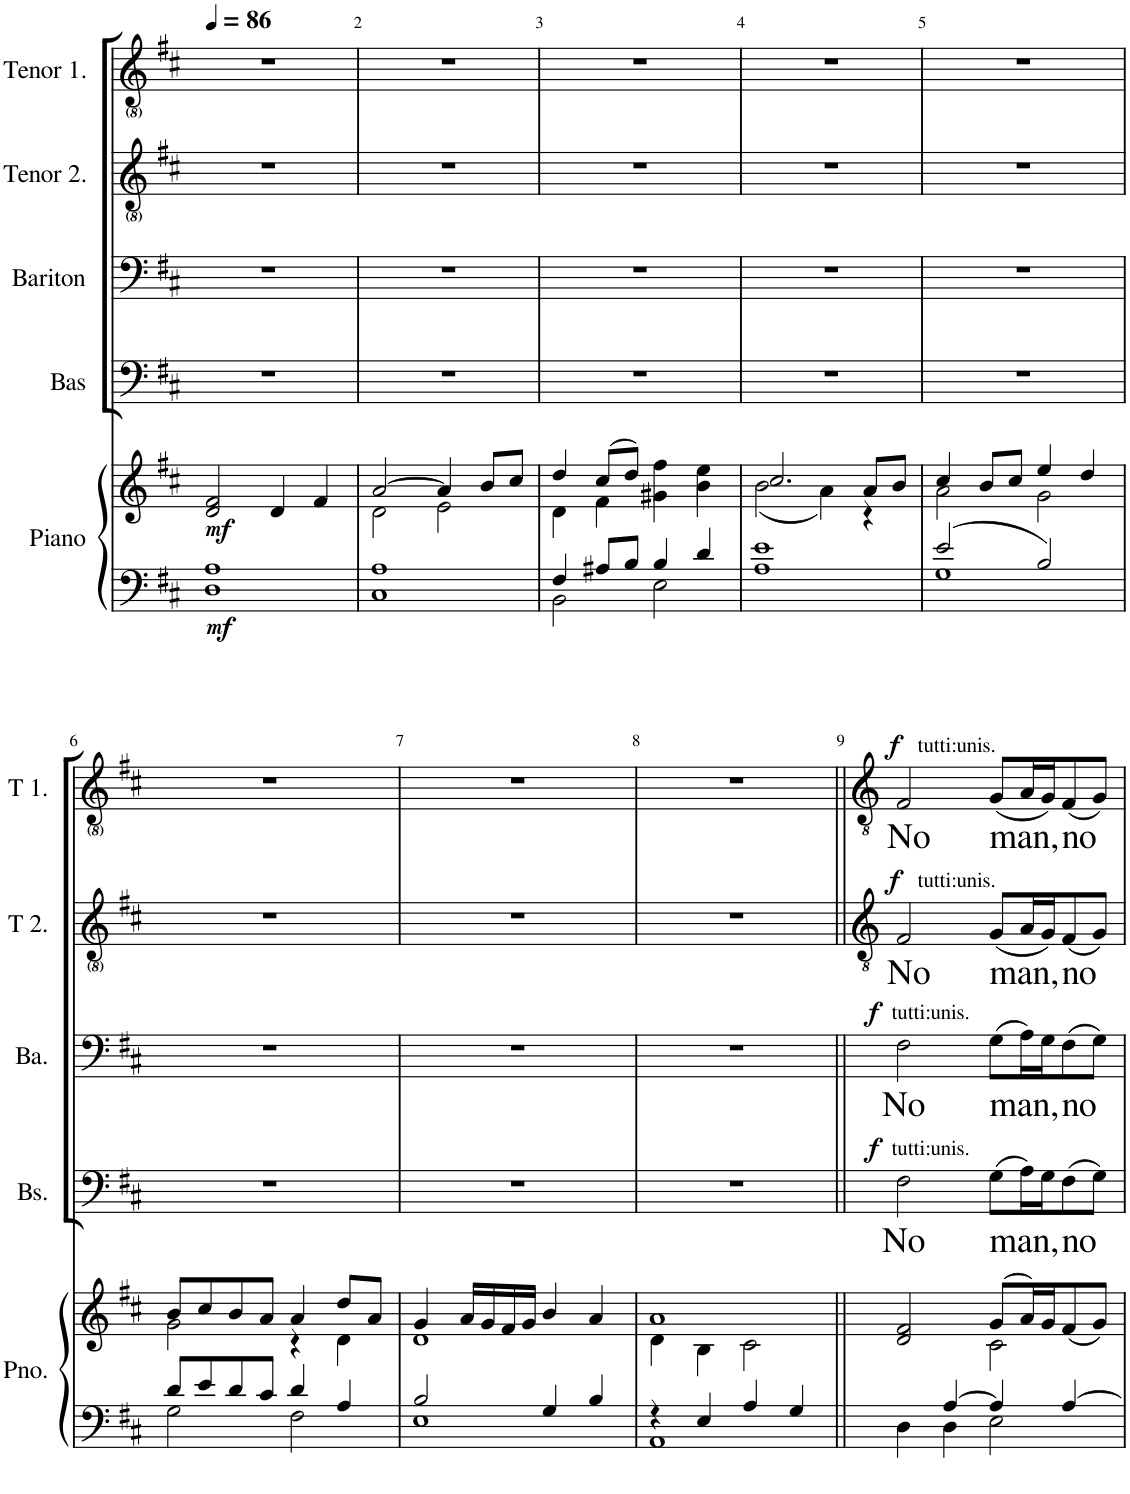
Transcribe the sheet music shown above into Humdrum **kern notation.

**kern	**kern	**dynam	**kern	**text	**dynam	**kern	**text	**dynam	**kern	**text	**dynam	**kern	**text	**dynam
*part5	*part5	*part5	*part4	*part4	*part4	*part3	*part3	*part3	*part2	*part2	*part2	*part1	*part1	*part1
*staff6	*staff5	*staff5/6	*staff4	*staff4	*staff4	*staff3	*staff3	*staff3	*staff2	*staff2	*staff2	*staff1	*staff1	*staff1
*I"Piano	*	*	*I"Bas	*	*	*I"Bariton	*	*	*I"Tenor 2.	*	*	*I"Tenor 1.	*	*
*I'Pno.	*	*	*I'Bs.	*	*	*I'Ba.	*	*	*I'T 2.	*	*	*I'T 1.	*	*
*clefF4	*clefG2	*	*clefF4	*	*	*clefF4	*	*	*clefG2	*	*	*clefG2	*	*
*k[f#c#]	*k[f#c#]	*	*k[f#c#]	*	*	*k[f#c#]	*	*	*k[f#c#]	*	*	*k[f#c#]	*	*
=1	=1	=1	=1	=1	=1	=1	=1	=1	=1	=1	=1	=1	=1	=1
*^	*	*	*	*	*	*	*	*	*	*	*	*	*	*
!	!	!	!LO:DY:b=2	!	!	!	!	!	!	!	!	!	!	!	!
!	!	!	!LO:DY:n=1:b	!	!	!	!	!	!	!	!	!	!	!	!
1A	1D	2d/ 2f#/	mf mf	1r	.	.	1r	.	.	1r	.	.	1r	.	.
.	.	4d/	.	.	.	.	.	.	.	.	.	.	.	.	.
.	.	4f#/	.	.	.	.	.	.	.	.	.	.	.	.	.
=2	=2	=2	=2	=2	=2	=2	=2	=2	=2	=2	=2	=2	=2	=2	=2
*	*	*^	*	*	*	*	*	*	*	*	*	*	*	*	*
1A	1C#	[2a/	2d\	.	1r	.	.	1r	.	.	1r	.	.	1r	.	.
.	.	4a/]	2e\	.	.	.	.	.	.	.	.	.	.	.	.	.
.	.	8b/L	.	.	.	.	.	.	.	.	.	.	.	.	.	.
.	.	8cc#/J	.	.	.	.	.	.	.	.	.	.	.	.	.	.
=3	=3	=3	=3	=3	=3	=3	=3	=3	=3	=3	=3	=3	=3	=3	=3	=3
4F#/	2BB\	4dd/	4d\	.	1r	.	.	1r	.	.	1r	.	.	1r	.	.
8A#X/L	.	(8cc#/L	4f#\	.	.	.	.	.	.	.	.	.	.	.	.	.
8B/J	.	8dd/J)	.	.	.	.	.	.	.	.	.	.	.	.	.	.
4B/	2E\	4ff#\	4g#X\	.	.	.	.	.	.	.	.	.	.	.	.	.
4d/	.	4ee\	4b\	.	.	.	.	.	.	.	.	.	.	.	.	.
=4	=4	=4	=4	=4	=4	=4	=4	=4	=4	=4	=4	=4	=4	=4	=4	=4
1e	1A	2.cc#/	(2b\	.	1r	.	.	1r	.	.	1r	.	.	1r	.	.
.	.	.	4a\)	.	.	.	.	.	.	.	.	.	.	.	.	.
.	.	8a/L	4r	.	.	.	.	.	.	.	.	.	.	.	.	.
.	.	8b/J	.	.	.	.	.	.	.	.	.	.	.	.	.	.
=5	=5	=5	=5	=5	=5	=5	=5	=5	=5	=5	=5	=5	=5	=5	=5	=5
2e/	1G	4cc#/	2a\	.	1r	.	.	1r	.	.	1r	.	.	1r	.	.
.	.	8b/L	.	.	.	.	.	.	.	.	.	.	.	.	.	.
.	.	8cc#/J	.	.	.	.	.	.	.	.	.	.	.	.	.	.
2B/	.	4ee/	2g\	.	.	.	.	.	.	.	.	.	.	.	.	.
.	.	4dd/	.	.	.	.	.	.	.	.	.	.	.	.	.	.
!!LO:LB:g=z
=6	=6	=6	=6	=6	=6	=6	=6	=6	=6	=6	=6	=6	=6	=6	=6	=6
8d/L	2G\	8b/L	2g\	.	1r	.	.	1r	.	.	1r	.	.	1r	.	.
8e/	.	8cc#/	.	.	.	.	.	.	.	.	.	.	.	.	.	.
8d/	.	8b/	.	.	.	.	.	.	.	.	.	.	.	.	.	.
8c#/J	.	8a/J	.	.	.	.	.	.	.	.	.	.	.	.	.	.
4d/	2F#\	4a/	4r	.	.	.	.	.	.	.	.	.	.	.	.	.
4A/	.	8dd/L	4d\	.	.	.	.	.	.	.	.	.	.	.	.	.
.	.	8a/J	.	.	.	.	.	.	.	.	.	.	.	.	.	.
=7	=7	=7	=7	=7	=7	=7	=7	=7	=7	=7	=7	=7	=7	=7	=7	=7
2B/	1E	4g/	1d	.	1r	.	.	1r	.	.	1r	.	.	1r	.	.
.	.	16a/LL	.	.	.	.	.	.	.	.	.	.	.	.	.	.
.	.	16g/	.	.	.	.	.	.	.	.	.	.	.	.	.	.
.	.	16f#/	.	.	.	.	.	.	.	.	.	.	.	.	.	.
.	.	16g/JJ	.	.	.	.	.	.	.	.	.	.	.	.	.	.
4G/	.	4b/	.	.	.	.	.	.	.	.	.	.	.	.	.	.
4B/	.	4a/	.	.	.	.	.	.	.	.	.	.	.	.	.	.
=8	=8	=8	=8	=8	=8	=8	=8	=8	=8	=8	=8	=8	=8	=8	=8	=8
4r	1AA	1a	4d\	.	1r	.	.	1r	.	.	1r	.	.	1r	.	.
4E/	.	.	4B\	.	.	.	.	.	.	.	.	.	.	.	.	.
4A/	.	.	2c#\	.	.	.	.	.	.	.	.	.	.	.	.	.
4G/	.	.	.	.	.	.	.	.	.	.	.	.	.	.	.	.
=9||	=9||	=9||	=9||	=9||	=9||	=9||	=9||	=9||	=9||	=9||	=9||	=9||	=9||	=9||	=9||	=9||
!	!	!	!	!	!	!	!	!	!	!	!	!	!	!LO:TX:a:t=tutti&colon;unis.	!	!
!	!	!	!	!	!	!	!	!	!	!	!LO:TX:a:t=tutti&colon;unis.	!	!	!	!	!
!	!	!	!	!	!	!	!	!LO:TX:a:t=tutti&colon;unis.	!	!	!	!	!	!	!	!
!	!	!	!	!	!LO:TX:a:t=tutti&colon;unis.	!	!	!	!	!	!	!	!	!	!	!
!	!	!	!	!	!	!LO:LY:b	!LO:DY:a	!	!LO:LY:b	!LO:DY:a	!	!LO:LY:b	!LO:DY:a	!	!LO:LY:b	!LO:DY:a
4ryy	4D\	2d/ 2f#/	2ryy	.	2F#\	No	f	2F#\	No	f	2F#/	No	f	2F#/	No	f
[4A/	4D\	.	.	.	.	.	.	.	.	.	.	.	.	.	.	.
!	!	!	!	!	!	!LO:LY:b	!	!	!LO:LY:b	!	!	!LO:LY:b	!	!	!LO:LY:b	!
4A/]	2E\	(8g/L	2c#\	.	(8G\L	man,	.	(8G\L	man,	.	(8G/L	man,	.	(8G/L	man,	.
.	.	16a/L)	.	.	16A\L)	.	.	16A\L)	.	.	16A/L	.	.	16A/L	.	.
.	.	16g/J	.	.	16G\J	.	.	16G\J	.	.	16G/J)	.	.	16G/J)	.	.
!	!	!	!	!	!	!LO:LY:b	!	!	!LO:LY:b	!	!	!LO:LY:b	!	!	!LO:LY:b	!
[4A/	.	(<8f#/	.	.	(8F#\	no	.	(8F#\	no	.	(8F#/	no	.	(8F#/	no	.
.	.	8g/J)	.	.	8G\J)	.	.	8G\J)	.	.	8G/J)	.	.	8G/J)	.	.
*v	*v	*	*	*	*	*	*	*	*	*	*	*	*	*	*	*
*	*v	*v	*	*	*	*	*	*	*	*	*	*	*	*	*
=	=	=	=	=	=	=	=	=	=	=	=	=	=	=
*-	*-	*-	*-	*-	*-	*-	*-	*-	*-	*-	*-	*-	*-	*-
